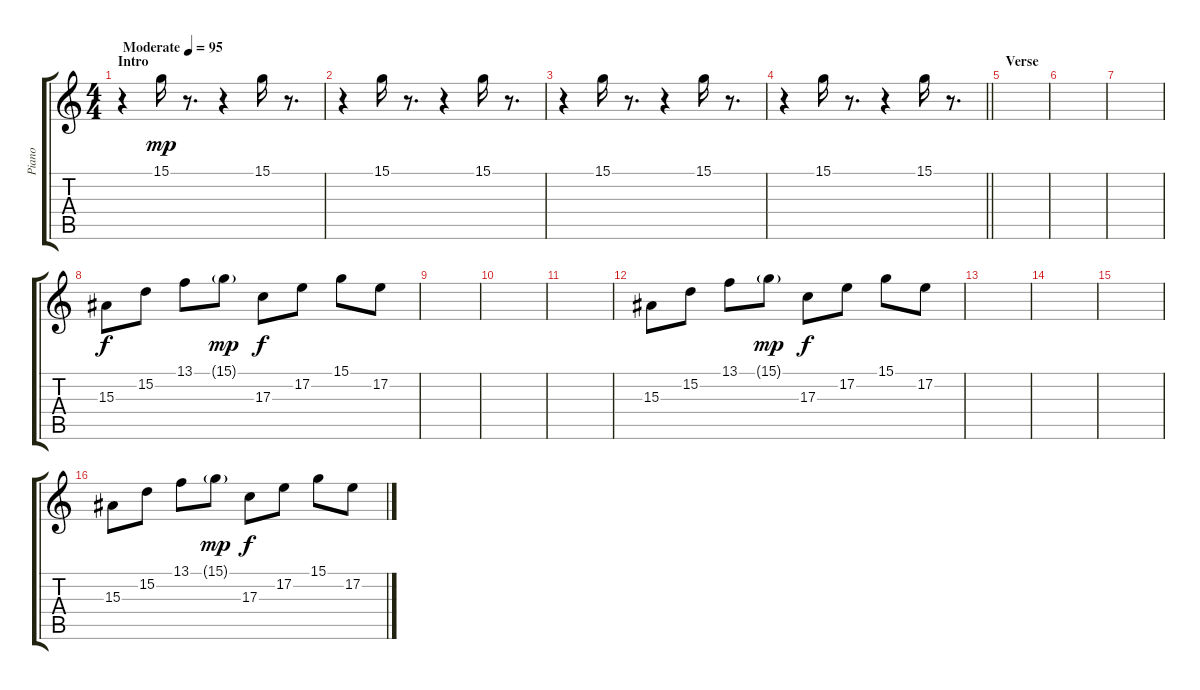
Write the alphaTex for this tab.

\track ("Piano" "Piano") {instrument acousticgrandpiano}
\staff {score tabs}
\tuning (E4 B3 G3 D3 A2 E2) {hide}
\ts (4 4)
\section ("" "Intro")
\tempo (95 "Moderate")
\clef g2
\ks c
r.4{dy mp instrument acousticgrandpiano} 15.1.16 r.8{d} r.4 15.1.16 r.8{d} |
r.4 15.1.16 r.8{d} r.4 15.1.16 r.8{d} |
r.4 15.1.16 r.8{d} r.4 15.1.16 r.8{d} |
\barLineRight lightlight
r.4 15.1.16 r.8{d} r.4 15.1.16 r.8{d} |
\section ("" "Verse")
|
|
|
15.3.8{dy f} 15.2.8 13.1.8 15.1{g}.8{dy mp} 17.3.8{dy f} 17.2.8 15.1.8 17.2.8 |
|
|
|
15.3.8 15.2.8 13.1.8 15.1{g}.8{dy mp} 17.3.8{dy f} 17.2.8 15.1.8 17.2.8 |
|
|
|
15.3.8 15.2.8 13.1.8 15.1{g}.8{dy mp} 17.3.8{dy f} 17.2.8 15.1.8 17.2.8
